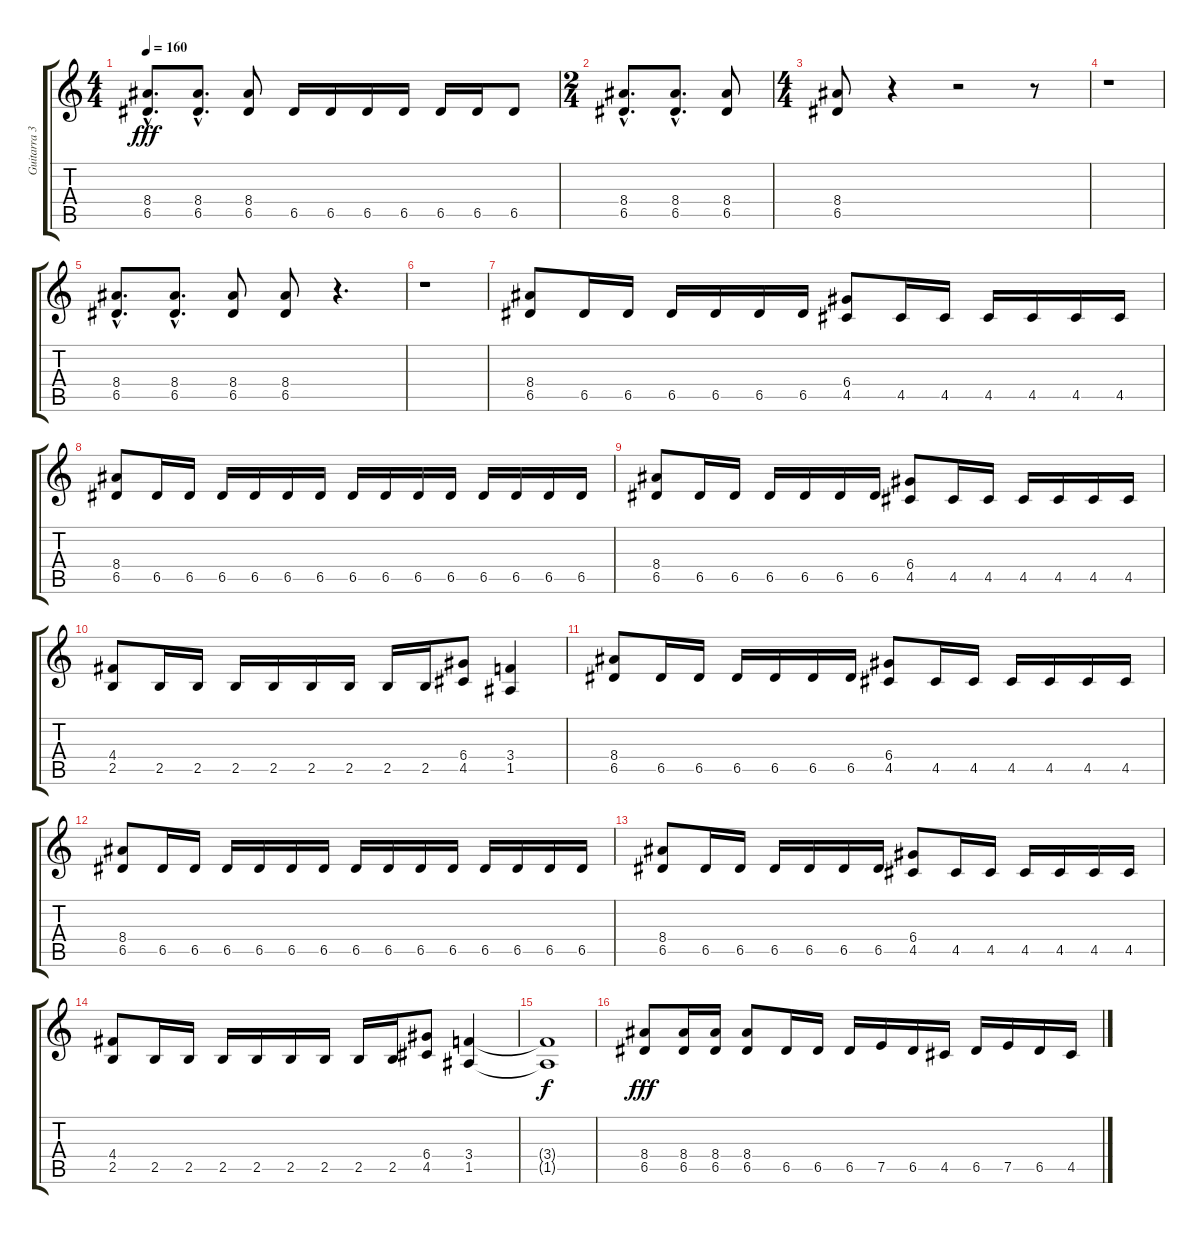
\track ("Guitarra 3" "Guitarra 3") {instrument overdrivenguitar}
\staff {score tabs}
\tuning (E4 B3 G3 D3 A2 E2) {hide}
\ts (4 4)
\tempo 160
\clef g2
\ks c
(8.4{hac} 6.5{hac}).8{d dy fff} (8.4{hac} 6.5{hac}).8{d} (8.4 6.5).8 6.5.16 6.5.16 6.5.16 6.5.16 6.5.16 6.5.16 6.5.8 |
\ts (2 4)
(8.4{hac} 6.5{hac}).8{d} (8.4{hac} 6.5{hac}).8{d} (8.4 6.5).8 |
\ts (4 4)
(8.4 6.5).8 r.4 r.2 r.8 |
r.1 |
(8.4{hac} 6.5{hac}).8{d} (8.4{hac} 6.5{hac}).8{d} (8.4 6.5).8 (8.4 6.5).8 r.4{d} |
r.1 |
(8.4 6.5).8 6.5.16 6.5.16 6.5.16 6.5.16 6.5.16 6.5.16 (6.4 4.5).8 4.5.16 4.5.16 4.5.16 4.5.16 4.5.16 4.5.16 |
(8.4 6.5).8 6.5.16 6.5.16 6.5.16 6.5.16 6.5.16 6.5.16 6.5.16 6.5.16 6.5.16 6.5.16 6.5.16 6.5.16 6.5.16 6.5.16 |
(8.4 6.5).8 6.5.16 6.5.16 6.5.16 6.5.16 6.5.16 6.5.16 (6.4 4.5).8 4.5.16 4.5.16 4.5.16 4.5.16 4.5.16 4.5.16 |
(4.4 2.5).8 2.5.16 2.5.16 2.5.16 2.5.16 2.5.16 2.5.16 2.5.16 2.5.16 (6.4 4.5).8 (3.4 1.5).4 |
(8.4 6.5).8 6.5.16 6.5.16 6.5.16 6.5.16 6.5.16 6.5.16 (6.4 4.5).8 4.5.16 4.5.16 4.5.16 4.5.16 4.5.16 4.5.16 |
(8.4 6.5).8 6.5.16 6.5.16 6.5.16 6.5.16 6.5.16 6.5.16 6.5.16 6.5.16 6.5.16 6.5.16 6.5.16 6.5.16 6.5.16 6.5.16 |
(8.4 6.5).8 6.5.16 6.5.16 6.5.16 6.5.16 6.5.16 6.5.16 (6.4 4.5).8 4.5.16 4.5.16 4.5.16 4.5.16 4.5.16 4.5.16 |
(4.4 2.5).8 2.5.16 2.5.16 2.5.16 2.5.16 2.5.16 2.5.16 2.5.16 2.5.16 (6.4 4.5).8 (3.4 1.5).4 |
(3.4{t} 1.5{t}).1{dy f} |
(8.4 6.5).8{dy fff} (8.4 6.5).16 (8.4 6.5).16 (8.4 6.5).8 6.5.16 6.5.16 6.5.16 7.5.16 6.5.16 4.5.16 6.5.16 7.5.16 6.5.16 4.5.16
